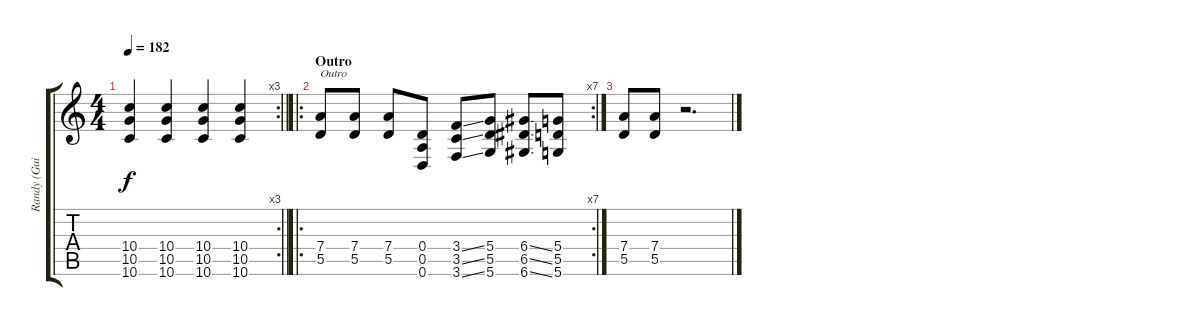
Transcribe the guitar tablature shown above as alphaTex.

\track ("Randy (Guitar) + Lyrics" "Randy (Gui") {instrument overdrivenguitar}
\staff {score tabs}
\tuning (E4 B3 G3 D3 A2 D2) {hide}
\rc 3
\ts (4 4)
\tempo 182
\clef g2
\barLineRight lightlight
\ks c
(10.4 10.5 10.6).4{dy f} (10.4 10.5 10.6).4 (10.4 10.5 10.6).4 (10.4 10.5 10.6).4 |
\ro
\rc 7
\section ("" "Outro")
(7.4 5.5).8{txt "Outro"} (7.4 5.5).8 (7.4 5.5).8 (0.4 0.5 0.6).8 (3.4{ss} 3.5{ss} 3.6{ss}).8 (5.4 5.5 5.6).8 (6.4{ss} 6.5{ss} 6.6{ss}).8 (5.4 5.5 5.6).8 |
(7.4 5.5).8 (7.4 5.5).8 r.2{d}
